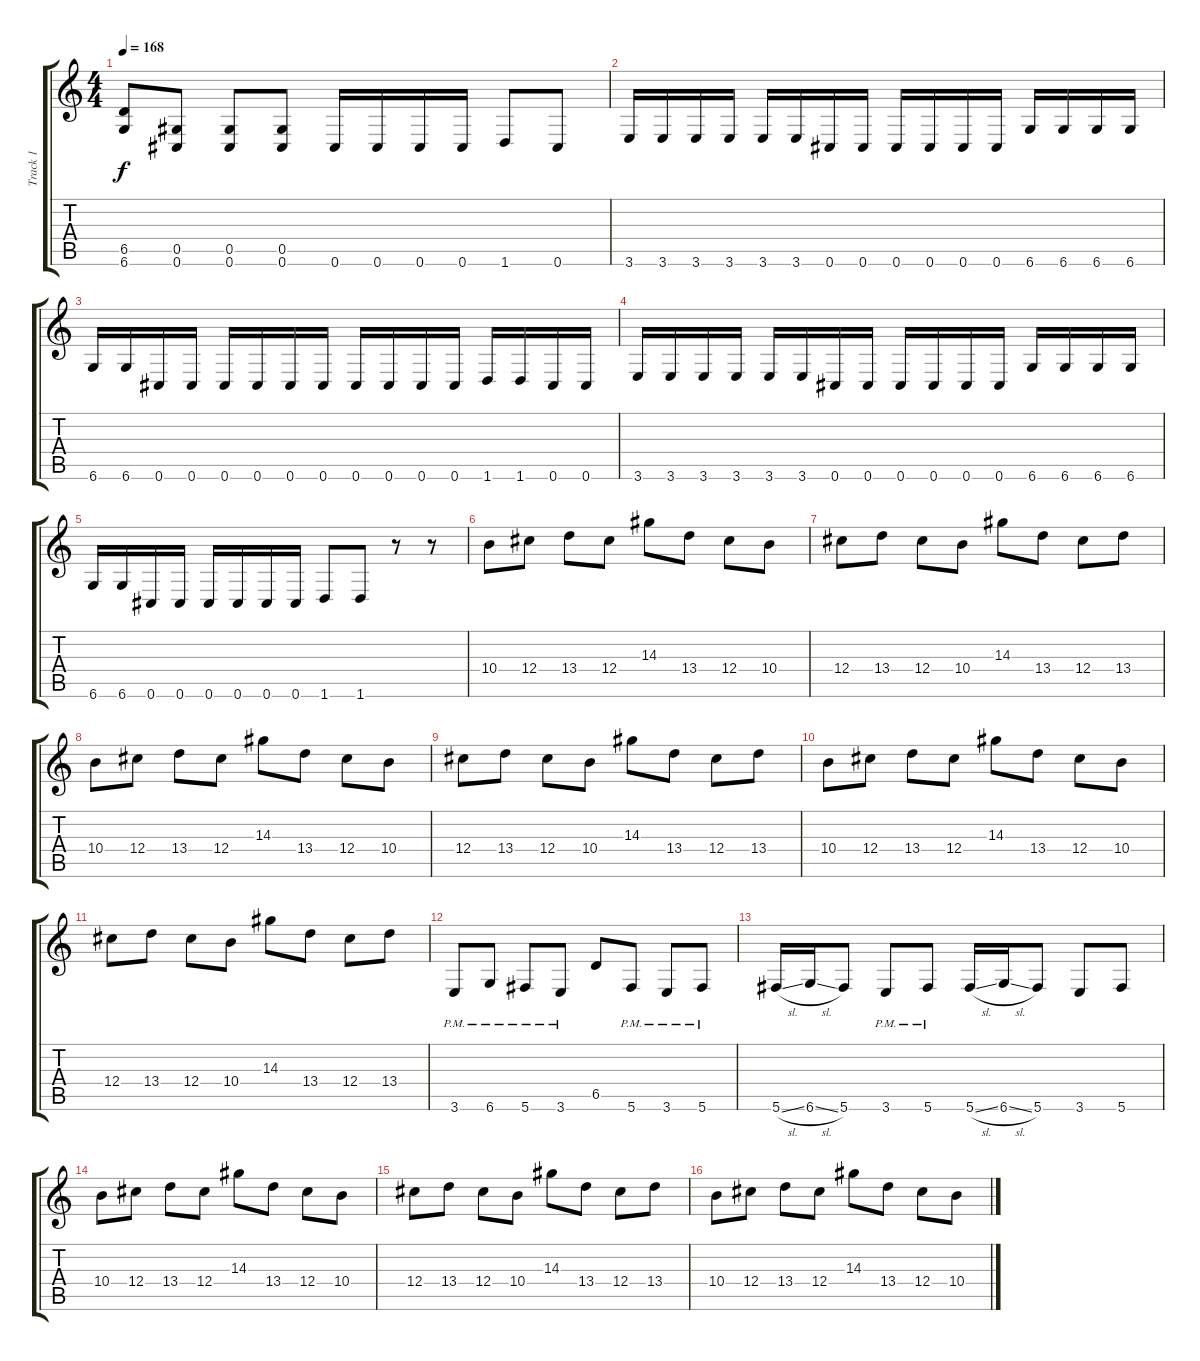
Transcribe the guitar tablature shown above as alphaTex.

\track ("Track 1" "Track 1") {instrument distortionguitar}
\staff {score tabs}
\tuning (Eb4 Bb3 Gb3 Db3 Ab2 Db2) {hide}
\ts (4 4)
\tempo 168
\clef g2
\ks c
(6.5 6.6).8{dy f} (0.5 0.6).8 (0.5 0.6).8 (0.5 0.6).8 0.6.16 0.6.16 0.6.16 0.6.16 1.6.8 0.6.8 |
3.6.16 3.6.16 3.6.16 3.6.16 3.6.16 3.6.16 0.6.16 0.6.16 0.6.16 0.6.16 0.6.16 0.6.16 6.6.16 6.6.16 6.6.16 6.6.16 |
6.6.16 6.6.16 0.6.16 0.6.16 0.6.16 0.6.16 0.6.16 0.6.16 0.6.16 0.6.16 0.6.16 0.6.16 1.6.16 1.6.16 0.6.16 0.6.16 |
3.6.16 3.6.16 3.6.16 3.6.16 3.6.16 3.6.16 0.6.16 0.6.16 0.6.16 0.6.16 0.6.16 0.6.16 6.6.16 6.6.16 6.6.16 6.6.16 |
6.6.16 6.6.16 0.6.16 0.6.16 0.6.16 0.6.16 0.6.16 0.6.16 1.6.8 1.6.8 r.8 r.8 |
10.4.8 12.4.8 13.4.8 12.4.8 14.3.8 13.4.8 12.4.8 10.4.8 |
12.4.8 13.4.8 12.4.8 10.4.8 14.3.8 13.4.8 12.4.8 13.4.8 |
10.4.8 12.4.8 13.4.8 12.4.8 14.3.8 13.4.8 12.4.8 10.4.8 |
12.4.8 13.4.8 12.4.8 10.4.8 14.3.8 13.4.8 12.4.8 13.4.8 |
10.4.8 12.4.8 13.4.8 12.4.8 14.3.8 13.4.8 12.4.8 10.4.8 |
12.4.8 13.4.8 12.4.8 10.4.8 14.3.8 13.4.8 12.4.8 13.4.8 |
3.6{pm}.8 6.6{pm}.8 5.6{pm}.8 3.6{pm}.8 6.5.8 5.6{pm}.8 3.6{pm}.8 5.6{pm}.8 |
5.6{sl}.16 6.6{sl}.16 5.6.8 3.6{pm}.8 5.6{pm}.8 5.6{sl}.16 6.6{sl}.16 5.6.8 3.6.8 5.6.8 |
10.4.8 12.4.8 13.4.8 12.4.8 14.3.8 13.4.8 12.4.8 10.4.8 |
12.4.8 13.4.8 12.4.8 10.4.8 14.3.8 13.4.8 12.4.8 13.4.8 |
10.4.8 12.4.8 13.4.8 12.4.8 14.3.8 13.4.8 12.4.8 10.4.8
